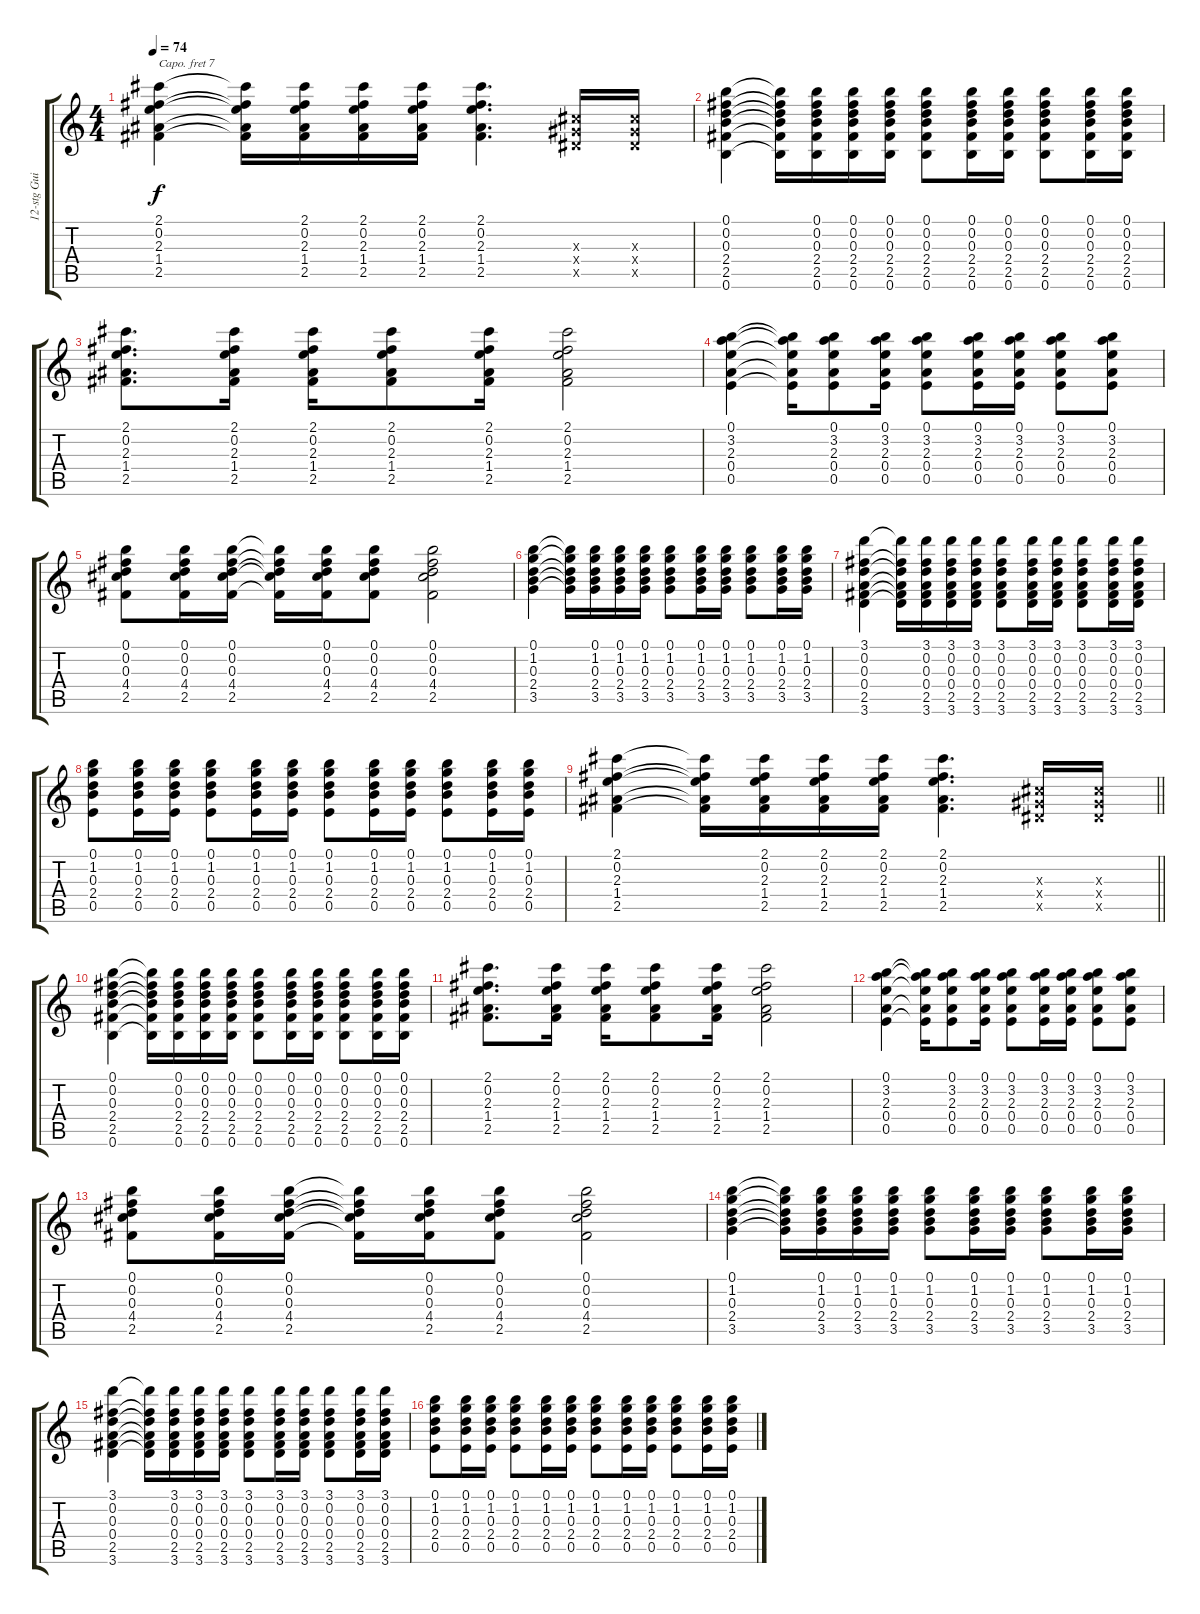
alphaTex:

\track ("12-stg Guitar (1)" "12-stg Gui") {instrument acousticguitarsteel}
\staff {score tabs}
\capo 7
\tuning (E4 B3 G3 D3 A2 E2) {hide}
\ts (4 4)
\section ("" "")
\tempo 74
\clef g2
\ks c
(2.1 0.2 2.3 1.4 2.5).4{dy f instrument acousticguitarsteel} (2.1{t} 0.2{t} 2.3{t} 1.4{t} 2.5{t}).16 (2.1 0.2 2.3 1.4 2.5).16 (2.1 0.2 2.3 1.4 2.5).16 (2.1 0.2 2.3 1.4 2.5).16 (2.1 0.2 2.3 1.4 2.5).4{d} (-1.3{x} -1.4{x} -1.5{x}).16 (-1.3{x} -1.4{x} -1.5{x}).16 |
(0.1 0.2 0.3 2.4 2.5 0.6).4 (0.1{t} 0.2{t} 0.3{t} 2.4{t} 2.5{t} 0.6{t}).16 (0.1 0.2 0.3 2.4 2.5 0.6).16 (0.1 0.2 0.3 2.4 2.5 0.6).16 (0.1 0.2 0.3 2.4 2.5 0.6).16 (0.1 0.2 0.3 2.4 2.5 0.6).8 (0.1 0.2 0.3 2.4 2.5 0.6).16 (0.1 0.2 0.3 2.4 2.5 0.6).16 (0.1 0.2 0.3 2.4 2.5 0.6).8 (0.1 0.2 0.3 2.4 2.5 0.6).16 (0.1 0.2 0.3 2.4 2.5 0.6).16 |
(2.1 0.2 2.3 1.4 2.5).8{d} (2.1 0.2 2.3 1.4 2.5).16 (2.1 0.2 2.3 1.4 2.5).16 (2.1 0.2 2.3 1.4 2.5).8 (2.1 0.2 2.3 1.4 2.5).16 (2.1 0.2 2.3 1.4 2.5).2 |
(0.1 3.2 2.3 0.4 0.5).4 (0.1{t} 3.2{t} 2.3{t} 0.4{t} 0.5{t}).16 (0.1 3.2 2.3 0.4 0.5).8 (0.1 3.2 2.3 0.4 0.5).16 (0.1 3.2 2.3 0.4 0.5).8 (0.1 3.2 2.3 0.4 0.5).16 (0.1 3.2 2.3 0.4 0.5).16 (0.1 3.2 2.3 0.4 0.5).8 (0.1 3.2 2.3 0.4 0.5).8 |
(0.1 0.2 0.3 4.4 2.5).8 (0.1 0.2 0.3 4.4 2.5).16 (0.1 0.2 0.3 4.4 2.5).16 (0.1{t} 0.2{t} 0.3{t} 4.4{t} 2.5{t}).16 (0.1 0.2 0.3 4.4 2.5).16 (0.1 0.2 0.3 4.4 2.5).8 (0.1 0.2 0.3 4.4 2.5).2 |
(0.1 1.2 0.3 2.4 3.5).4 (0.1{t} 1.2{t} 0.3{t} 2.4{t} 3.5{t}).16 (0.1 1.2 0.3 2.4 3.5).16 (0.1 1.2 0.3 2.4 3.5).16 (0.1 1.2 0.3 2.4 3.5).16 (0.1 1.2 0.3 2.4 3.5).8 (0.1 1.2 0.3 2.4 3.5).16 (0.1 1.2 0.3 2.4 3.5).16 (0.1 1.2 0.3 2.4 3.5).8 (0.1 1.2 0.3 2.4 3.5).16 (0.1 1.2 0.3 2.4 3.5).16 |
(3.1 0.2 0.3 0.4 2.5 3.6).4 (3.1{t} 0.2{t} 0.3{t} 0.4{t} 2.5{t} 3.6{t}).16 (3.1 0.2 0.3 0.4 2.5 3.6).16 (3.1 0.2 0.3 0.4 2.5 3.6).16 (3.1 0.2 0.3 0.4 2.5 3.6).16 (3.1 0.2 0.3 0.4 2.5 3.6).8 (3.1 0.2 0.3 0.4 2.5 3.6).16 (3.1 0.2 0.3 0.4 2.5 3.6).16 (3.1 0.2 0.3 0.4 2.5 3.6).8 (3.1 0.2 0.3 0.4 2.5 3.6).16 (3.1 0.2 0.3 0.4 2.5 3.6).16 |
(0.1 1.2 0.3 2.4 0.5).8 (0.1 1.2 0.3 2.4 0.5).16 (0.1 1.2 0.3 2.4 0.5).16 (0.1 1.2 0.3 2.4 0.5).8 (0.1 1.2 0.3 2.4 0.5).16 (0.1 1.2 0.3 2.4 0.5).16 (0.1 1.2 0.3 2.4 0.5).8 (0.1 1.2 0.3 2.4 0.5).16 (0.1 1.2 0.3 2.4 0.5).16 (0.1 1.2 0.3 2.4 0.5).8 (0.1 1.2 0.3 2.4 0.5).16 (0.1 1.2 0.3 2.4 0.5).16 |
\barLineRight lightlight
(2.1 0.2 2.3 1.4 2.5).4 (2.1{t} 0.2{t} 2.3{t} 1.4{t} 2.5{t}).16 (2.1 0.2 2.3 1.4 2.5).16 (2.1 0.2 2.3 1.4 2.5).16 (2.1 0.2 2.3 1.4 2.5).16 (2.1 0.2 2.3 1.4 2.5).4{d} (-1.3{x} -1.4{x} -1.5{x}).16 (-1.3{x} -1.4{x} -1.5{x}).16 |
\section ("" "")
(0.1 0.2 0.3 2.4 2.5 0.6).4 (0.1{t} 0.2{t} 0.3{t} 2.4{t} 2.5{t} 0.6{t}).16 (0.1 0.2 0.3 2.4 2.5 0.6).16 (0.1 0.2 0.3 2.4 2.5 0.6).16 (0.1 0.2 0.3 2.4 2.5 0.6).16 (0.1 0.2 0.3 2.4 2.5 0.6).8 (0.1 0.2 0.3 2.4 2.5 0.6).16 (0.1 0.2 0.3 2.4 2.5 0.6).16 (0.1 0.2 0.3 2.4 2.5 0.6).8 (0.1 0.2 0.3 2.4 2.5 0.6).16 (0.1 0.2 0.3 2.4 2.5 0.6).16 |
(2.1 0.2 2.3 1.4 2.5).8{d} (2.1 0.2 2.3 1.4 2.5).16 (2.1 0.2 2.3 1.4 2.5).16 (2.1 0.2 2.3 1.4 2.5).8 (2.1 0.2 2.3 1.4 2.5).16 (2.1 0.2 2.3 1.4 2.5).2 |
(0.1 3.2 2.3 0.4 0.5).4 (0.1{t} 3.2{t} 2.3{t} 0.4{t} 0.5{t}).16 (0.1 3.2 2.3 0.4 0.5).8 (0.1 3.2 2.3 0.4 0.5).16 (0.1 3.2 2.3 0.4 0.5).8 (0.1 3.2 2.3 0.4 0.5).16 (0.1 3.2 2.3 0.4 0.5).16 (0.1 3.2 2.3 0.4 0.5).8 (0.1 3.2 2.3 0.4 0.5).8 |
(0.1 0.2 0.3 4.4 2.5).8 (0.1 0.2 0.3 4.4 2.5).16 (0.1 0.2 0.3 4.4 2.5).16 (0.1{t} 0.2{t} 0.3{t} 4.4{t} 2.5{t}).16 (0.1 0.2 0.3 4.4 2.5).16 (0.1 0.2 0.3 4.4 2.5).8 (0.1 0.2 0.3 4.4 2.5).2 |
(0.1 1.2 0.3 2.4 3.5).4 (0.1{t} 1.2{t} 0.3{t} 2.4{t} 3.5{t}).16 (0.1 1.2 0.3 2.4 3.5).16 (0.1 1.2 0.3 2.4 3.5).16 (0.1 1.2 0.3 2.4 3.5).16 (0.1 1.2 0.3 2.4 3.5).8 (0.1 1.2 0.3 2.4 3.5).16 (0.1 1.2 0.3 2.4 3.5).16 (0.1 1.2 0.3 2.4 3.5).8 (0.1 1.2 0.3 2.4 3.5).16 (0.1 1.2 0.3 2.4 3.5).16 |
(3.1 0.2 0.3 0.4 2.5 3.6).4 (3.1{t} 0.2{t} 0.3{t} 0.4{t} 2.5{t} 3.6{t}).16 (3.1 0.2 0.3 0.4 2.5 3.6).16 (3.1 0.2 0.3 0.4 2.5 3.6).16 (3.1 0.2 0.3 0.4 2.5 3.6).16 (3.1 0.2 0.3 0.4 2.5 3.6).8 (3.1 0.2 0.3 0.4 2.5 3.6).16 (3.1 0.2 0.3 0.4 2.5 3.6).16 (3.1 0.2 0.3 0.4 2.5 3.6).8 (3.1 0.2 0.3 0.4 2.5 3.6).16 (3.1 0.2 0.3 0.4 2.5 3.6).16 |
(0.1 1.2 0.3 2.4 0.5).8 (0.1 1.2 0.3 2.4 0.5).16 (0.1 1.2 0.3 2.4 0.5).16 (0.1 1.2 0.3 2.4 0.5).8 (0.1 1.2 0.3 2.4 0.5).16 (0.1 1.2 0.3 2.4 0.5).16 (0.1 1.2 0.3 2.4 0.5).8 (0.1 1.2 0.3 2.4 0.5).16 (0.1 1.2 0.3 2.4 0.5).16 (0.1 1.2 0.3 2.4 0.5).8 (0.1 1.2 0.3 2.4 0.5).16 (0.1 1.2 0.3 2.4 0.5).16
